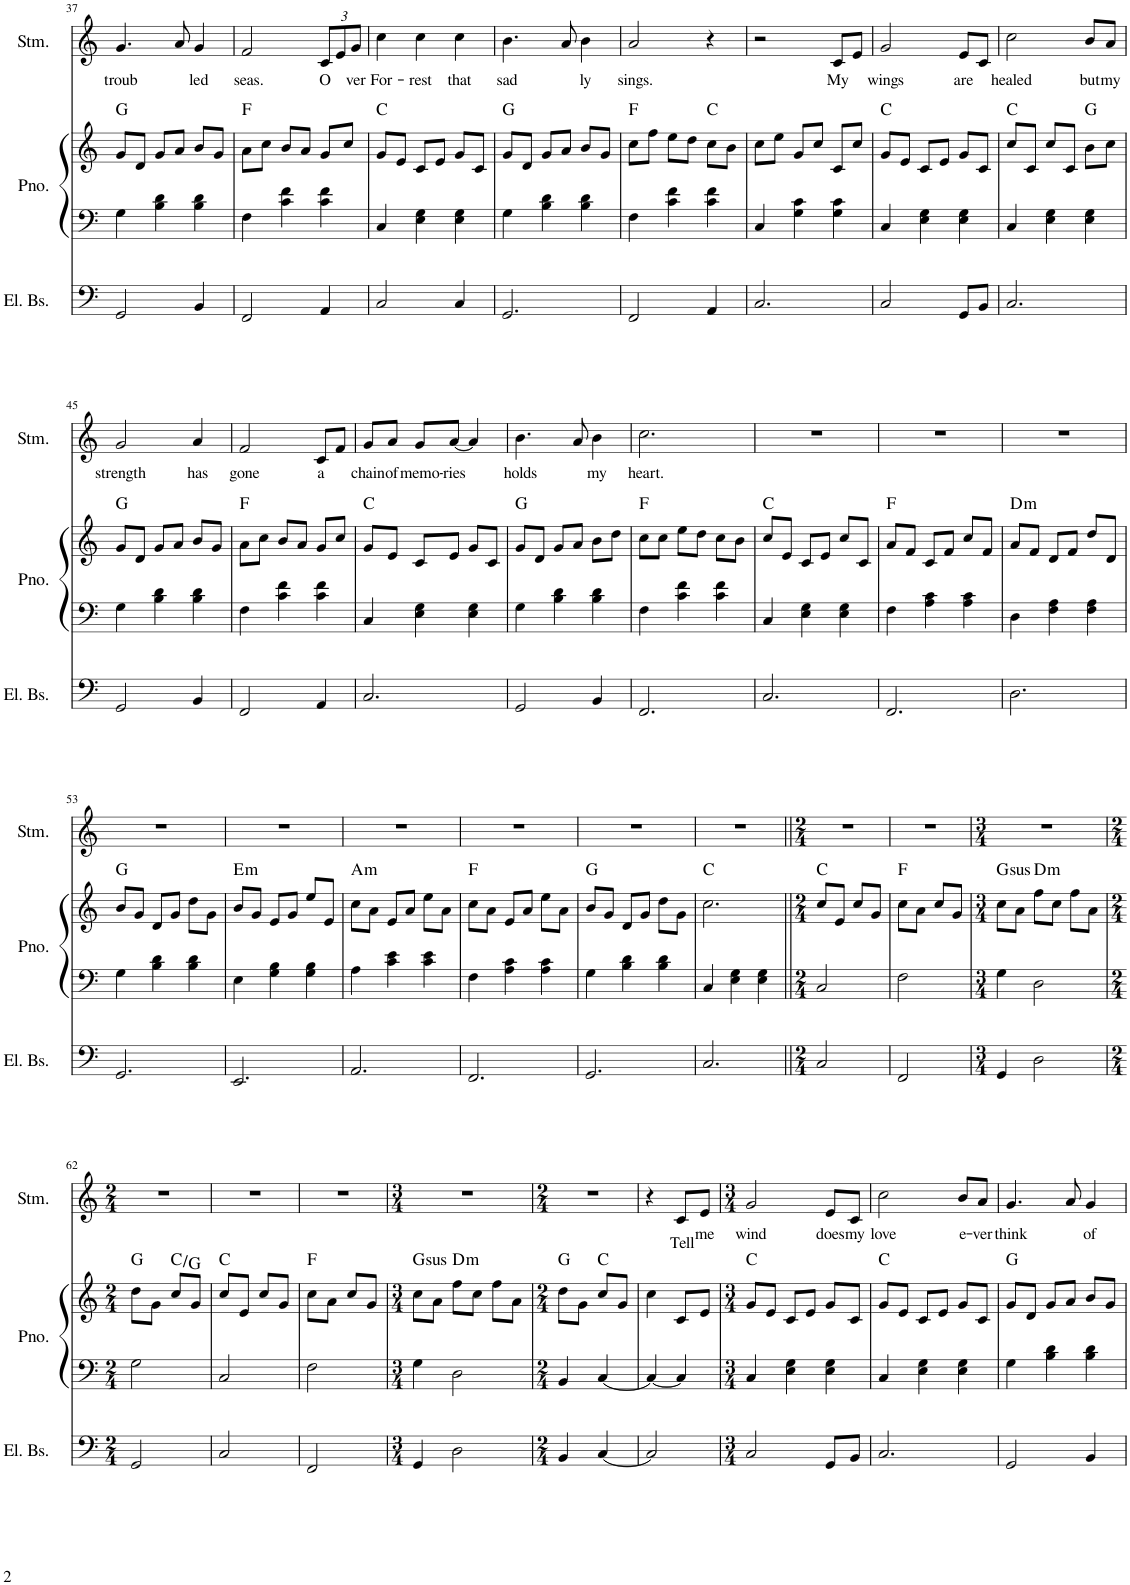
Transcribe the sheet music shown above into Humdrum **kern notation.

**kern	**kern	**kern	**harte	**kern	**text
*part3	*part2	*part2	*part2	*part1	*part1
*staff4	*staff3	*staff2	*	*staff1	*staff1
*I"Elektrische bas	*I"Piano	*	*	*I"Stem	*
*I'El. Bs.	*I'Pno.	*	*	*I'Stm.	*
!!LO:PB:g=z
*clefF4	*clefF4	*clefG2	*	*clefG2	*
*Trd7c12	*	*	*	*	*
*k[]	*k[]	*k[]	*	*k[]	*
*M3/4	*M3/4	*M3/4	*	*M3/4	*
=37	=37	=37	=37	=37	=37
!	!	!	!	!	!LO:LY:b
2GG/	4G\	8g/L	G:maj	4.g/	troub
.	.	8d/J	.	.	.
.	4B\ 4d\	8g/L	.	.	.
.	.	8a/J	.	8a/	.
!	!	!	!	!	!LO:LY:b
4BB/	4B\ 4d\	8b/L	.	4g/	led
.	.	8g/J	.	.	.
=38	=38	=38	=38	=38	=38
!	!	!	!	!	!LO:LY:b
2FF/	4F\	8a\L	F:maj	2f/	seas.
.	.	8cc\J	.	.	.
.	4c\ 4f\	8b/L	.	.	.
.	.	8a/J	.	.	.
*	*	*	*	*Xbrackettup	*
!	!	!	!	!	!LO:LY:b
4AA/	4c\ 4f\	8g/L	.	12c/L	O
.	.	.	.	12e/	.
.	.	8cc/J	.	.	.
!	!	!	!	!	!LO:LY:b
.	.	.	.	12g/J	ver
=39	=39	=39	=39	=39	=39
!	!	!	!	!	!LO:LY:b
2C/	4C/	8g/L	C:maj	4cc\	For-
.	.	8e/J	.	.	.
!	!	!	!	!	!LO:LY:b
.	4E\ 4G\	8c/L	.	4cc\	-rest
.	.	8e/J	.	.	.
!	!	!	!	!	!LO:LY:b
4C/	4E\ 4G\	8g/L	.	4cc\	that
.	.	8c/J	.	.	.
=40	=40	=40	=40	=40	=40
!	!	!	!	!	!LO:LY:b
2.GG/	4G\	8g/L	G:maj	4.b\	sad
.	.	8d/J	.	.	.
.	4B\ 4d\	8g/L	.	.	.
.	.	8a/J	.	8a/	.
!	!	!	!	!	!LO:LY:b
.	4B\ 4d\	8b/L	.	4b\	ly
.	.	8g/J	.	.	.
=41	=41	=41	=41	=41	=41
!	!	!	!	!	!LO:LY:b
2FF/	4F\	8cc\L	F:maj	2a/	sings.
.	.	8ff\J	.	.	.
.	4c\ 4f\	8ee\L	.	.	.
.	.	8dd\J	.	.	.
4AA/	4c\ 4f\	8cc\L	C:maj	4r	.
.	.	8b\J	.	.	.
=42	=42	=42	=42	=42	=42
2.C/	4C/	8cc\L	.	2r	.
.	.	8ee\J	.	.	.
.	4G\ 4c\	8g/L	.	.	.
.	.	8cc/J	.	.	.
!	!	!	!	!	!LO:LY:b
.	4G\ 4c\	8c/L	.	8c/L	My
.	.	8cc/J	.	8e/J	.
=43	=43	=43	=43	=43	=43
!	!	!	!	!	!LO:LY:b
2C/	4C/	8g/L	C:maj	2g/	wings
.	.	8e/J	.	.	.
.	4E\ 4G\	8c/L	.	.	.
.	.	8e/J	.	.	.
!	!	!	!	!	!LO:LY:b
8GG/L	4E\ 4G\	8g/L	.	8e/L	are
8BB/J	.	8c/J	.	8c/J	.
=44	=44	=44	=44	=44	=44
!	!	!	!	!	!LO:LY:b
2.C/	4C/	8cc/L	C:maj	2cc\	healed
.	.	8c/J	.	.	.
.	4E\ 4G\	8cc/L	.	.	.
.	.	8c/J	.	.	.
!	!	!	!	!	!LO:LY:b
.	4E\ 4G\	8b\L	G:maj	8b/L	but
!	!	!	!	!	!LO:LY:b
.	.	8cc\J	.	8a/J	my
!!LO:LB:g=z
=45	=45	=45	=45	=45	=45
!	!	!	!	!	!LO:LY:b
2GG/	4G\	8g/L	G:maj	2g/	strength
.	.	8d/J	.	.	.
.	4B\ 4d\	8g/L	.	.	.
.	.	8a/J	.	.	.
!	!	!	!	!	!LO:LY:b
4BB/	4B\ 4d\	8b/L	.	4a/	has
.	.	8g/J	.	.	.
=46	=46	=46	=46	=46	=46
!	!	!	!	!	!LO:LY:b
2FF/	4F\	8a\L	F:maj	2f/	gone
.	.	8cc\J	.	.	.
.	4c\ 4f\	8b/L	.	.	.
.	.	8a/J	.	.	.
!	!	!	!	!	!LO:LY:b
4AA/	4c\ 4f\	8g/L	.	8c/L	a
.	.	8cc/J	.	8f/J	.
=47	=47	=47	=47	=47	=47
!	!	!	!	!	!LO:LY:b
2.C/	4C/	8g/L	C:maj	8g/L	chain
!	!	!	!	!	!LO:LY:b
.	.	8e/J	.	8a/J	of
!	!	!	!	!	!LO:LY:b
.	4E\ 4G\	8c/L	.	8g/L	memo-
!	!	!	!	!	!LO:LY:b
.	.	8e/J	.	[8a/J	-ries
.	4E\ 4G\	8g/L	.	4a/]	.
.	.	8c/J	.	.	.
=48	=48	=48	=48	=48	=48
!	!	!	!	!	!LO:LY:b
2GG/	4G\	8g/L	G:maj	4.b\	holds
.	.	8d/J	.	.	.
.	4B\ 4d\	8g/L	.	.	.
.	.	8a/J	.	8a/	.
!	!	!	!	!	!LO:LY:b
4BB/	4B\ 4d\	8b\L	.	4b\	my
.	.	8dd\J	.	.	.
=49	=49	=49	=49	=49	=49
!	!	!	!	!	!LO:LY:b
2.FF/	4F\	8cc\L	F:maj	2.cc\	heart.
.	.	8cc\J	.	.	.
.	4c\ 4f\	8ee\L	.	.	.
.	.	8dd\J	.	.	.
.	4c\ 4f\	8cc\L	.	.	.
.	.	8b\J	.	.	.
=50	=50	=50	=50	=50	=50
2.C/	4C/	8cc/L	C:maj	2.r	.
.	.	8e/J	.	.	.
.	4E\ 4G\	8c/L	.	.	.
.	.	8e/J	.	.	.
.	4E\ 4G\	8cc/L	.	.	.
.	.	8c/J	.	.	.
=51	=51	=51	=51	=51	=51
2.FF/	4F\	8a/L	F:maj	2.r	.
.	.	8f/J	.	.	.
.	4A\ 4c\	8c/L	.	.	.
.	.	8f/J	.	.	.
.	4A\ 4c\	8cc/L	.	.	.
.	.	8f/J	.	.	.
=52	=52	=52	=52	=52	=52
!	!	!	!LO:H:kt=m	!	!
2.D\	4D\	8a/L	D:min	2.r	.
.	.	8f/J	.	.	.
.	4F\ 4A\	8d/L	.	.	.
.	.	8f/J	.	.	.
.	4F\ 4A\	8dd/L	.	.	.
.	.	8d/J	.	.	.
!!LO:LB:g=z
=53	=53	=53	=53	=53	=53
2.GG/	4G\	8b/L	G:maj	2.r	.
.	.	8g/J	.	.	.
.	4B\ 4d\	8d/L	.	.	.
.	.	8g/J	.	.	.
.	4B\ 4d\	8dd\L	.	.	.
.	.	8g\J	.	.	.
=54	=54	=54	=54	=54	=54
!	!	!	!LO:H:kt=m	!	!
2.EE/	4E\	8b/L	E:min	2.r	.
.	.	8g/J	.	.	.
.	4G\ 4B\	8e/L	.	.	.
.	.	8g/J	.	.	.
.	4G\ 4B\	8ee/L	.	.	.
.	.	8e/J	.	.	.
=55	=55	=55	=55	=55	=55
!	!	!	!LO:H:kt=m	!	!
2.AA/	4A\	8cc\L	A:min	2.r	.
.	.	8a\J	.	.	.
.	4c\ 4e\	8e/L	.	.	.
.	.	8a/J	.	.	.
.	4c\ 4e\	8ee\L	.	.	.
.	.	8a\J	.	.	.
=56	=56	=56	=56	=56	=56
2.FF/	4F\	8cc\L	F:maj	2.r	.
.	.	8a\J	.	.	.
.	4A\ 4c\	8e/L	.	.	.
.	.	8a/J	.	.	.
.	4A\ 4c\	8ee\L	.	.	.
.	.	8a\J	.	.	.
=57	=57	=57	=57	=57	=57
2.GG/	4G\	8b/L	G:maj	2.r	.
.	.	8g/J	.	.	.
.	4B\ 4d\	8d/L	.	.	.
.	.	8g/J	.	.	.
.	4B\ 4d\	8dd\L	.	.	.
.	.	8g\J	.	.	.
=58	=58	=58	=58	=58	=58
2.C/	4C/	2.cc\	C:maj	2.r	.
.	4E\ 4G\	.	.	.	.
.	4E\ 4G\	.	.	.	.
=59||	=59||	=59||	=59||	=59||	=59||
*M2/4	*M2/4	*M2/4	*	*M2/4	*
2C/	2C/	8cc/L	C:maj	2r	.
.	.	8e/J	.	.	.
.	.	8cc/L	.	.	.
.	.	8g/J	.	.	.
=60	=60	=60	=60	=60	=60
2FF/	2F\	8cc\L	F:maj	2r	.
.	.	8a\J	.	.	.
.	.	8cc/L	.	.	.
.	.	8g/J	.	.	.
=61	=61	=61	=61	=61	=61
*M3/4	*M3/4	*M3/4	*	*M3/4	*
!	!	!	!LO:H:kt=sus	!	!
4GG/	4G\	8cc\L	G:sus4	2.r	.
.	.	8a\J	.	.	.
!	!	!	!LO:H:kt=m	!	!
2D\	2D\	8ff\L	D:min	.	.
.	.	8cc\J	.	.	.
.	.	8ff\L	.	.	.
.	.	8a\J	.	.	.
!!LO:LB:g=z
=62	=62	=62	=62	=62	=62
*M2/4	*M2/4	*M2/4	*	*M2/4	*
2GG/	2G\	8dd\L	G:maj	2r	.
.	.	8g\J	.	.	.
.	.	8cc/L	C:maj/5	.	.
.	.	8g/J	.	.	.
=63	=63	=63	=63	=63	=63
2C/	2C/	8cc/L	C:maj	2r	.
.	.	8e/J	.	.	.
.	.	8cc/L	.	.	.
.	.	8g/J	.	.	.
=64	=64	=64	=64	=64	=64
2FF/	2F\	8cc\L	F:maj	2r	.
.	.	8a\J	.	.	.
.	.	8cc/L	.	.	.
.	.	8g/J	.	.	.
=65	=65	=65	=65	=65	=65
*M3/4	*M3/4	*M3/4	*	*M3/4	*
!	!	!	!LO:H:kt=sus	!	!
4GG/	4G\	8cc\L	G:sus4	2.r	.
.	.	8a\J	.	.	.
!	!	!	!LO:H:kt=m	!	!
2D\	2D\	8ff\L	D:min	.	.
.	.	8cc\J	.	.	.
.	.	8ff\L	.	.	.
.	.	8a\J	.	.	.
=66	=66	=66	=66	=66	=66
*M2/4	*M2/4	*M2/4	*	*M2/4	*
4BB/	4BB/	8dd\L	G:maj	2r	.
.	.	8g\J	.	.	.
[4C/	[4C/	8cc/L	C:maj	.	.
.	.	8g/J	.	.	.
=67	=67	=67	=67	=67	=67
2C/]	4C/_	4cc\	.	4r	.
!	!	!	!	!	!LO:LY:b
.	4C/]	8c/L	.	8c/L	Tell
!	!	!	!	!	!LO:LY:b
.	.	8e/J	.	8e/J	me
=68	=68	=68	=68	=68	=68
*M3/4	*M3/4	*M3/4	*	*M3/4	*
!	!	!	!	!	!LO:LY:b
2C/	4C/	8g/L	C:maj	2g/	wind
.	.	8e/J	.	.	.
.	4E\ 4G\	8c/L	.	.	.
.	.	8e/J	.	.	.
!	!	!	!	!	!LO:LY:b
8GG/L	4E\ 4G\	8g/L	.	8e/L	does
!	!	!	!	!	!LO:LY:b
8BB/J	.	8c/J	.	8c/J	my
=69	=69	=69	=69	=69	=69
!	!	!	!	!	!LO:LY:b
2.C/	4C/	8g/L	C:maj	2cc\	love
.	.	8e/J	.	.	.
.	4E\ 4G\	8c/L	.	.	.
.	.	8e/J	.	.	.
!	!	!	!	!	!LO:LY:b
.	4E\ 4G\	8g/L	.	8b/L	e-
!	!	!	!	!	!LO:LY:b
.	.	8c/J	.	8a/J	-ver
=70	=70	=70	=70	=70	=70
!	!	!	!	!	!LO:LY:b
2GG/	4G\	8g/L	G:maj	4.g/	think
.	.	8d/J	.	.	.
.	4B\ 4d\	8g/L	.	.	.
.	.	8a/J	.	8a/	.
!	!	!	!	!	!LO:LY:b
4BB/	4B\ 4d\	8b/L	.	4g/	of
.	.	8g/J	.	.	.
=	=	=	=	=	=
*-	*-	*-	*-	*-	*-
